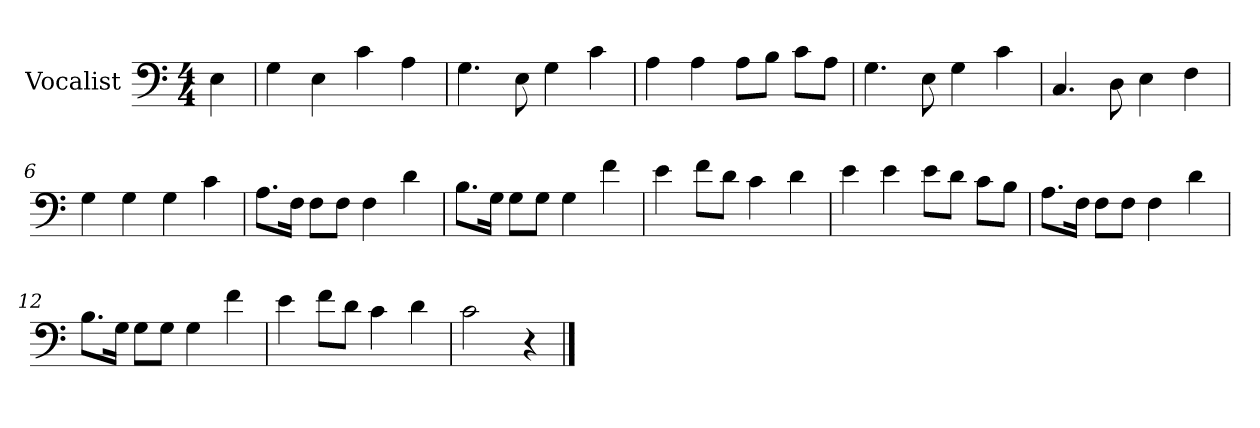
**kern
*part1
*staff1
*I"Vocalist
*k[]
*C:
*M4/4
=
4E
=1
4G
4E
4c
4A
=2
4.G
8E
4G
4c
=3
4A
4A
8AL
8BJ
8cL
8AJ
=4
4.G
8E
4G
4c
=5
4.C
8D
4E
4F
=6
4G
4G
4G
4c
=7
8.AL
16FJk
8FL
8FJ
4F
4d
=8
8.BL
16GJk
8GL
8GJ
4G
4f
=9
4e
8fL
8dJ
4c
4d
=10
4e
4e
8eL
8dJ
8cL
8BJ
=11
8.AL
16FJk
8FL
8FJ
4F
4d
=12
8.BL
16GJk
8GL
8GJ
4G
4f
=13
4e
8fL
8dJ
4c
4d
=14
2c
4r
==
*-
